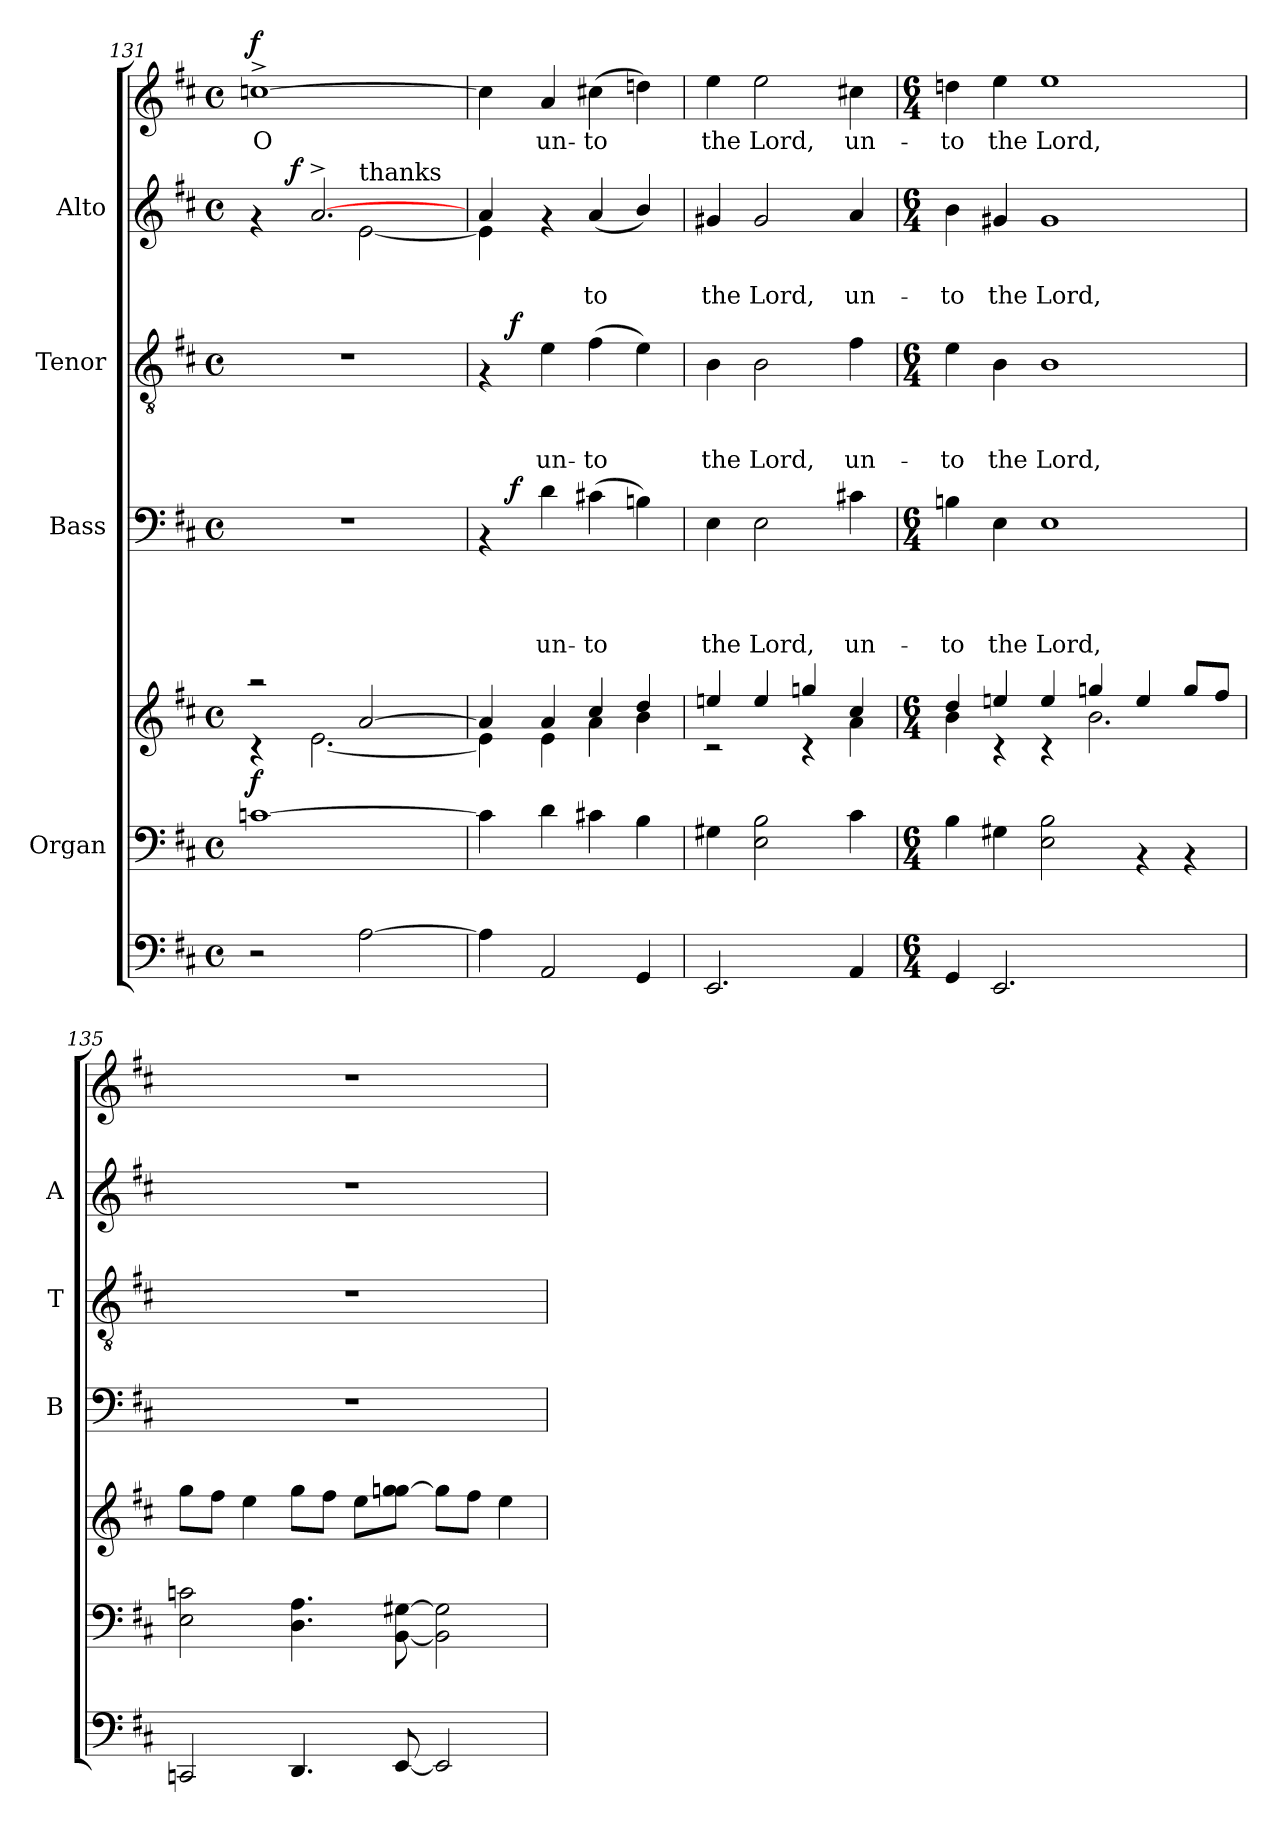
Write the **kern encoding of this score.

**kern	**kern	**kern	**dynam	**kern	**text	**text	**text	**text	**dynam	**kern	**text	**text	**text	**dynam	**kern	**text	**text	**dynam	**kern	**text	**dynam
*part6	*part5	*part5	*part5	*part4	*part4	*part4	*part4	*part4	*part4	*part3	*part3	*part3	*part3	*part3	*part2	*part2	*part2	*part2	*part1	*part1	*part1
*staff7	*staff6	*staff5	*staff5/6	*staff4	*staff4	*staff4	*staff4	*staff4	*staff4	*staff3	*staff3	*staff3	*staff3	*staff3	*staff2	*staff2	*staff2	*staff2	*staff1	*staff1	*staff1
*	*I"Organ	*	*	*I"Bass	*	*	*	*	*	*I"Tenor	*	*	*	*	*I"Alto	*	*	*	*	*	*
*	*	*	*	*I'B	*	*	*	*	*	*I'T	*	*	*	*	*I'A	*	*	*	*	*	*
*clefF4	*clefF4	*clefG2	*	*clefF4	*	*	*	*	*	*clefGv2	*	*	*	*	*clefG2	*	*	*	*clefG2	*	*
*k[f#c#]	*k[f#c#]	*k[f#c#]	*	*k[f#c#]	*	*	*	*	*	*k[f#c#]	*	*	*	*	*k[f#c#]	*	*	*	*k[f#c#]	*	*
*D:	*D:	*D:	*	*D:	*	*	*	*	*	*D:	*	*	*	*	*D:	*	*	*	*D:	*	*
*M4/4	*M4/4	*M4/4	*	*M4/4	*	*	*	*	*	*M4/4	*	*	*	*	*M4/4	*	*	*	*M4/4	*	*
*met(c)	*met(c)	*met(c)	*	*met(c)	*	*	*	*	*	*met(c)	*	*	*	*	*met(c)	*	*	*	*met(c)	*	*
=131	=131	=131	=131	=131	=131	=131	=131	=131	=131	=131	=131	=131	=131	=131	=131	=131	=131	=131	=131	=131	=131
*	*	*^	*	*	*	*	*	*	*	*	*	*	*	*	*^	*	*	*	*	*	*
*	*	*	*	*	*	*	*	*	*	*	*	*	*	*	*	*	*^	*	*	*	*	*	*
!	!	!	!	!LO:DY:a=2	!	!	!	!	!	!	!	!	!	!	!	!	!	!	!	!	!	!	!LO:LY:b	!LO:DY:a
2r	[>1cn	2raa	4rc	f	1r	.	.	.	.	.	1r	.	.	.	.	8.ryy	4rf	4ryy	.	.	.	[>1ccn^>	O	f
!	!	!	!	!	!	!	!	!	!	!	!	!	!	!	!	!	!	!	!	!	!LO:DY:a	!	!	!
.	.	.	.	.	.	.	.	.	.	.	.	.	.	.	.	2ryy	.	.	.	.	f	.	.	.
.	.	.	[<2.e\	.	.	.	.	.	.	.	.	.	.	.	.	.	4ryy	[>2.a^</	.	.	.	.	.	.
!	!	!	!	!	!	!	!	!	!	!	!	!	!	!	!	!	!LO:TX:a:t=thanks	!	!	!	!	!	!	!
[>2A\	.	[>2a/	.	.	.	.	.	.	.	.	.	.	.	.	.	.	[<2e\	.	.	.	.	.	.	.
.	.	.	.	.	.	.	.	.	.	.	.	.	.	.	.	4ryy	.	.	.	.	.	.	.	.
.	.	.	.	.	.	.	.	.	.	.	.	.	.	.	.	16ryy	.	.	.	.	.	.	.	.
*	*	*	*	*	*	*	*	*	*	*	*	*	*	*	*	*	*v	*v	*	*	*	*	*	*
=132	=132	=132	=132	=132	=132	=132	=132	=132	=132	=132	=132	=132	=132	=132	=132	=132	=132	=132	=132	=132	=132	=132	=132
*	*	*	*	*	*^	*	*	*	*	*	*^	*	*	*	*	*	*	*	*	*	*	*	*
4A\]	4c\]	4a/]	4e\]	.	4rAA	8ryy	.	.	.	.	.	4rF	8ryy	.	.	.	.	4a/	4e\]	.	.	.	4cc\]	.	.
!	!	!	!	!	!	!	!	!	!	!	!LO:DY:a	!	!	!	!	!	!LO:DY:a	!	!	!	!	!	!	!	!
.	.	.	.	.	.	2..ryy	.	.	.	.	f	.	2..ryy	.	.	.	f	.	.	.	.	.	.	.	.
!	!	!	!	!	!	!	!	!	!	!LO:LY:b	!	!	!	!	!	!LO:LY:b	!	!	!	!	!	!	!	!LO:LY:b	!
2AA/	4d\	4a/	4e\	.	4d\	.	.	.	.	un-	.	4e\	.	.	.	un-	.	4rf	2.ryy	.	.	.	4a/	un-	.
!	!	!	!	!	!	!	!	!	!	!LO:LY:b	!	!	!	!	!	!LO:LY:b	!	!	!	!	!LO:LY:b	!	!	!LO:LY:b	!
.	4c#X\	4cc#/	4a\	.	(>4c#X\	.	.	.	.	-to	.	(>4f#\	.	.	.	-to	.	(>4a/	.	.	to	.	(>4cc#X\	-to	.
4GG/	4B\	4dd/	4b\	.	4Bn\)	.	.	.	.	.	.	4e\)	.	.	.	.	.	4b/)	.	.	.	.	4ddn\)	.	.
*	*	*	*	*	*	*	*	*	*	*	*	*	*	*	*	*	*	*v	*v	*	*	*	*	*	*
!!LO:PB:g=z
=133	=133	=133	=133	=133	=133	=133	=133	=133	=133	=133	=133	=133	=133	=133	=133	=133	=133	=133	=133	=133	=133	=133	=133	=133
!	!	!	!	!	!	!	!	!	!	!LO:LY:b	!	!	!	!	!	!LO:LY:b	!	!	!	!LO:LY:b	!	!	!LO:LY:b	!
*	*	*	*	*	*v	*v	*	*	*	*	*	*	*	*	*	*	*	*	*	*	*	*	*	*
*	*	*	*	*	*	*	*	*	*	*	*v	*v	*	*	*	*	*	*	*	*	*	*	*
2.EE/	4G#X\	4een/	2rc	.	4E\	.	.	.	the	.	4B\	.	.	the	.	4g#X/	.	the	.	4ee\	the	.
!	!	!	!	!	!	!	!	!	!LO:LY:b	!	!	!	!	!LO:LY:b	!	!	!	!LO:LY:b	!	!	!LO:LY:b	!
.	2E\ 2B\	4ee/	.	.	2E\	.	.	.	Lord,	.	2B\	.	.	Lord,	.	2g#/	.	Lord,	.	2ee\	Lord,	.
.	.	4ggn/	4rc	.	.	.	.	.	.	.	.	.	.	.	.	.	.	.	.	.	.	.
!	!	!	!	!	!	!	!	!	!LO:LY:b	!	!	!	!	!LO:LY:b	!	!	!	!LO:LY:b	!	!	!LO:LY:b	!
4AA/	4c#\	4cc#/	4a\	.	4c#X\	.	.	.	un-	.	4f#\	.	.	un-	.	4a/	.	un-	.	4cc#X\	un-	.
=134	=134	=134	=134	=134	=134	=134	=134	=134	=134	=134	=134	=134	=134	=134	=134	=134	=134	=134	=134	=134	=134	=134
*M6/4	*M6/4	*M6/4	*	*	*M6/4	*	*	*	*	*	*M6/4	*	*	*	*	*M6/4	*	*	*	*M6/4	*	*
!	!	!	!	!	!	!	!	!	!LO:LY:b	!	!	!	!	!LO:LY:b	!	!	!	!LO:LY:b	!	!	!LO:LY:b	!
4GG/	4B\	4dd/	4b\	.	4Bn\	.	.	.	-to	.	4e\	.	.	-to	.	4b\	.	-to	.	4ddn\	-to	.
!	!	!	!	!	!	!	!	!	!LO:LY:b	!	!	!	!	!LO:LY:b	!	!	!	!LO:LY:b	!	!	!LO:LY:b	!
2.EE/	4G#X\	4een/	4rc	.	4E\	.	.	.	the	.	4B\	.	.	the	.	4g#X/	.	the	.	4ee\	the	.
!	!	!	!	!	!	!	!	!	!LO:LY:b	!	!	!	!	!LO:LY:b	!	!	!	!LO:LY:b	!	!	!LO:LY:b	!
.	2E\ 2B\	4ee/	4rc	.	1E	.	.	.	Lord,	.	1B	.	.	Lord,	.	1g#	.	Lord,	.	1ee	Lord,	.
.	.	4ggn/	2.b\	.	.	.	.	.	.	.	.	.	.	.	.	.	.	.	.	.	.	.
2ryy	4rAA	4ee/	.	.	.	.	.	.	.	.	.	.	.	.	.	.	.	.	.	.	.	.
.	4rAA	8gg/L	.	.	.	.	.	.	.	.	.	.	.	.	.	.	.	.	.	.	.	.
.	.	8ff#/J	.	.	.	.	.	.	.	.	.	.	.	.	.	.	.	.	.	.	.	.
*	*	*v	*v	*	*	*	*	*	*	*	*	*	*	*	*	*	*	*	*	*	*	*
=135	=135	=135	=135	=135	=135	=135	=135	=135	=135	=135	=135	=135	=135	=135	=135	=135	=135	=135	=135	=135	=135
2CCn/	2E\ 2cn\	8gg\L	.	1.r	.	.	.	.	.	1.r	.	.	.	.	1.r	.	.	.	1.r	.	.
.	.	8ff#\J	.	.	.	.	.	.	.	.	.	.	.	.	.	.	.	.	.	.	.
.	.	4ee\	.	.	.	.	.	.	.	.	.	.	.	.	.	.	.	.	.	.	.
4.DD/	4.D\ 4.A\	8gg\L	.	.	.	.	.	.	.	.	.	.	.	.	.	.	.	.	.	.	.
.	.	8ff#\J	.	.	.	.	.	.	.	.	.	.	.	.	.	.	.	.	.	.	.
.	.	8ee\L	.	.	.	.	.	.	.	.	.	.	.	.	.	.	.	.	.	.	.
[<8EE/	[<8BB\ [>8G#X\	8ggn\ [>8ggn\J	.	.	.	.	.	.	.	.	.	.	.	.	.	.	.	.	.	.	.
2EE/]	2BB\] 2G#\]	8gg\L]	.	.	.	.	.	.	.	.	.	.	.	.	.	.	.	.	.	.	.
.	.	8ff#\J	.	.	.	.	.	.	.	.	.	.	.	.	.	.	.	.	.	.	.
.	.	4ee\	.	.	.	.	.	.	.	.	.	.	.	.	.	.	.	.	.	.	.
=	=	=	=	=	=	=	=	=	=	=	=	=	=	=	=	=	=	=	=	=	=
*-	*-	*-	*-	*-	*-	*-	*-	*-	*-	*-	*-	*-	*-	*-	*-	*-	*-	*-	*-	*-	*-
